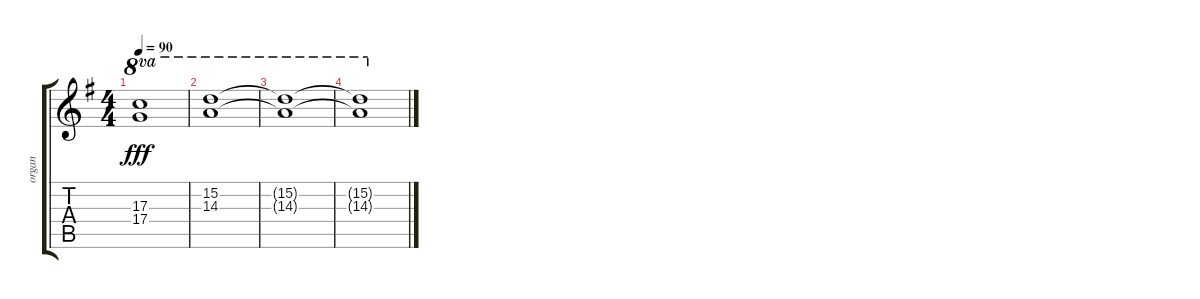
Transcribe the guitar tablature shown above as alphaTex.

\track ("organ" "organ") {instrument rockorgan}
\staff {score tabs}
\tuning (E5 B4 G4 D4 A3 E3) {hide}
\ts (4 4)
\tempo 90
\clef g2
\ks g
(17.3{t} 17.4{t}).1{ot 8va dy fff} |
(15.2 14.3).1{ot 8va} |
(15.2{t} 14.3{t}).1{ot 8va} |
(15.2{t} 14.3{t}).1{ot 8va}
